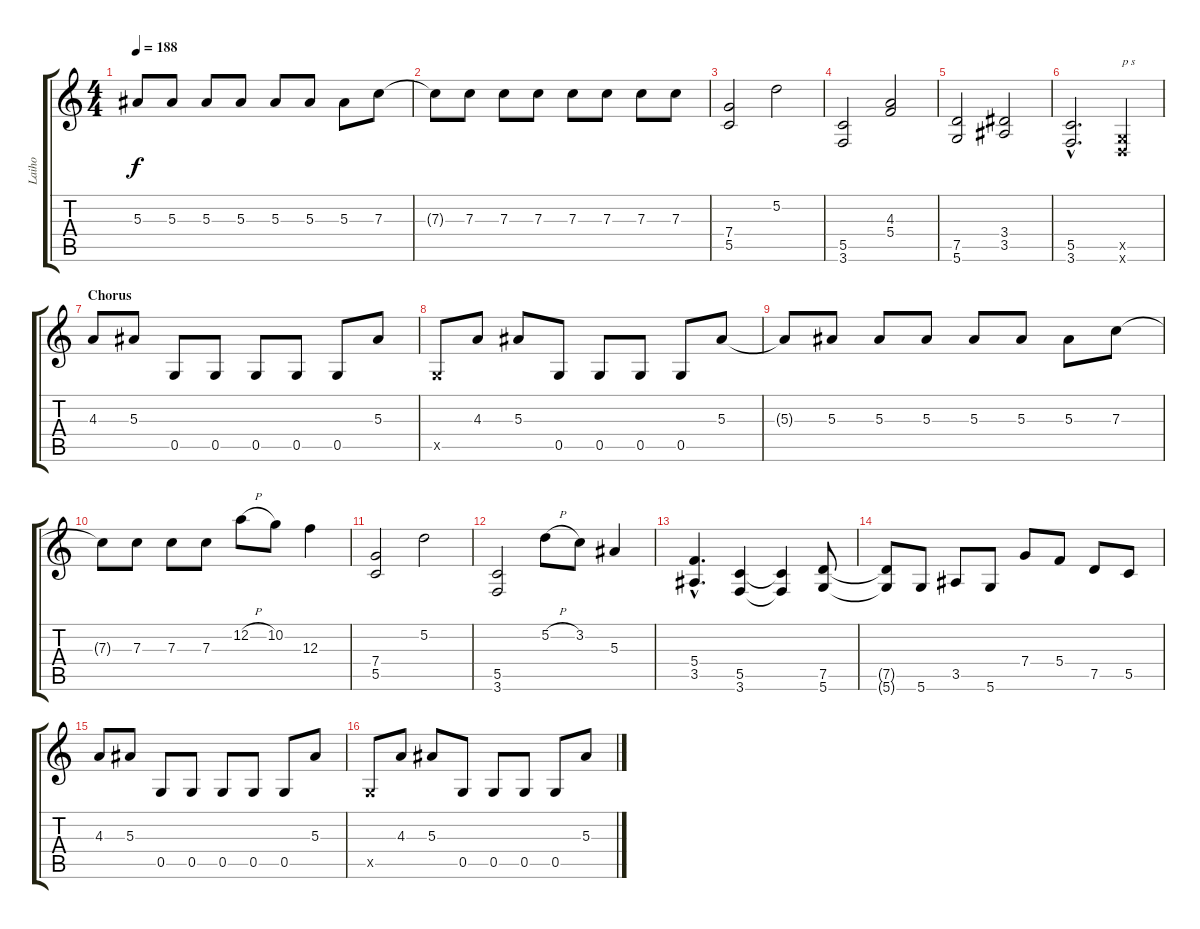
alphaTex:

\track ("Laiho" "Laiho") {instrument overdrivenguitar}
\staff {score tabs}
\tuning (D4 A3 F3 C3 G2 D2) {hide}
\ts (4 4)
\tempo 188
\clef g2
\ks c
5.3{t}.8{dy f} 5.3.8 5.3.8 5.3.8 5.3.8 5.3.8 5.3.8 7.3.8 |
7.3{t}.8 7.3.8 7.3.8 7.3.8 7.3.8 7.3.8 7.3.8 7.3.8 |
(7.4 5.5).2 5.2.2 |
(5.5 3.6).2 (4.3 5.4).2 |
(7.5 5.6).2 (3.4 3.5).2 |
(5.5{hac} 3.6{hac}).2{d} (0.5{x} 0.6{x}).4{txt "p s"} |
\section ("" "Chorus")
4.3.8 5.3.8 0.5.8 0.5.8 0.5.8 0.5.8 0.5.8 5.3.8 |
0.5{x}.8 4.3.8 5.3.8 0.5.8 0.5.8 0.5.8 0.5.8 5.3.8 |
5.3{t}.8 5.3.8 5.3.8 5.3.8 5.3.8 5.3.8 5.3.8 7.3.8 |
7.3{t}.8 7.3.8 7.3.8 7.3.8 12.2{h}.8 10.2.8 12.3.4 |
(7.4 5.5).2 5.2.2 |
(5.5 3.6).2 5.2{h}.8 3.2.8 5.3.4 |
(5.4{hac} 3.5{hac}).4{d} (5.5 3.6).4 (5.5{t} 3.6{t}).4 (7.5 5.6).8 |
(7.5{t} 5.6{t}).8 5.6.8 3.5.8 5.6.8 7.4.8 5.4.8 7.5.8 5.5.8 |
4.3.8 5.3.8 0.5.8 0.5.8 0.5.8 0.5.8 0.5.8 5.3.8 |
0.5{x}.8 4.3.8 5.3.8 0.5.8 0.5.8 0.5.8 0.5.8 5.3.8
